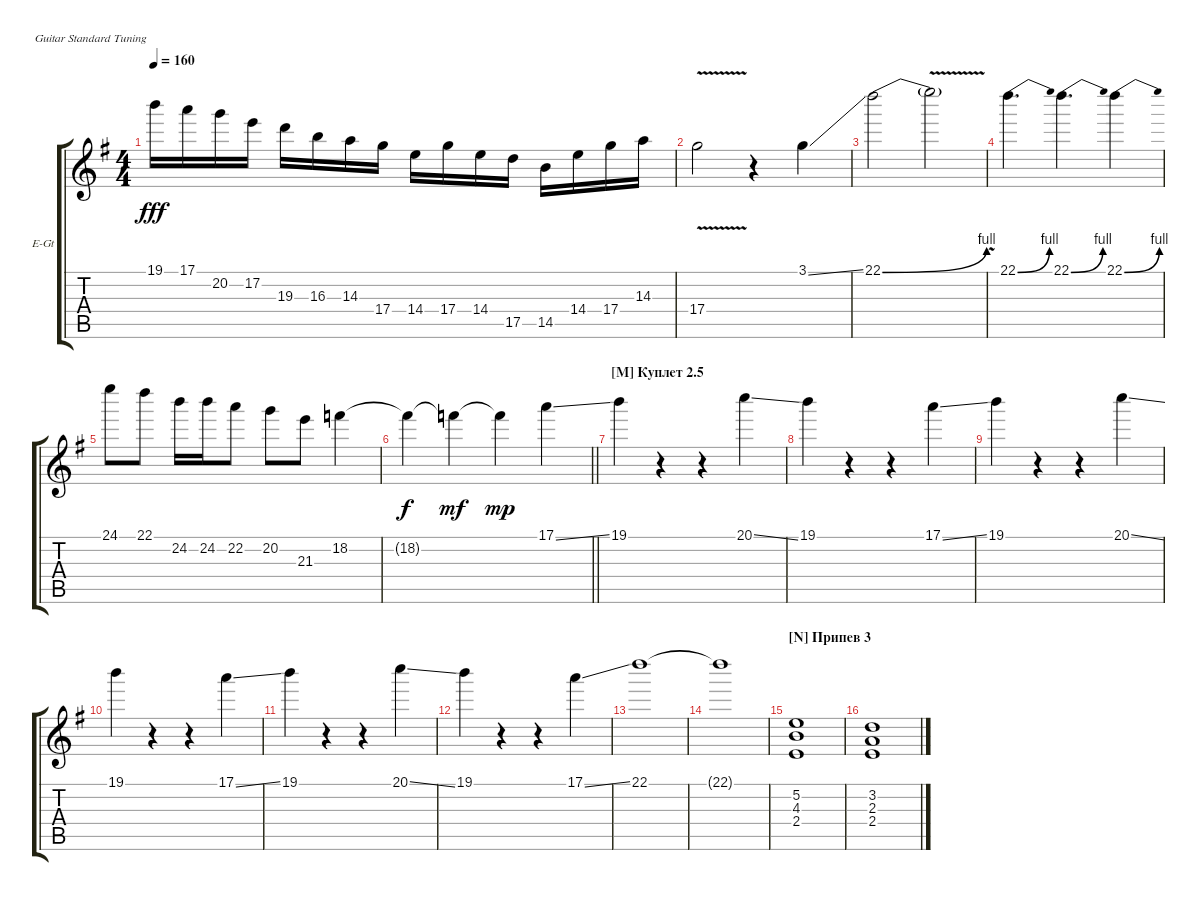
\defaultSystemsLayout 4
\bracketExtendMode groupsimilarinstruments
\firstSystemTrackNameOrientation horizontal
\otherSystemsTrackNameOrientation horizontal
\track ("Electric Guitar" "E-Gt") {instrument distortionguitar}
\staff {score tabs}
\tuning (E4 B3 G3 D3 A2 E2)
\ts (4 4)
\tempo 160
\clef g2
\scale
0.312445
\ks eminor
19.1.16{dy fff} 17.1.16 20.2.16 17.2.16 19.3.16 16.3.16 14.3.16 17.4.16 14.4.16 17.4.16 14.4.16 17.5.16 14.5.16 14.4.16 17.4.16 14.3.16 |
\scale
0.065678 17.4{v}.2 r.4 3.1{ss}.4 |
\scale
0.307692
\scale
0.294393 22.1{be (bend 0 0 15 4)}.2 22.1{v t}.2 |
\scale
0.239769
\scale
0.14486 22.1{be (bend 0 0 15 4)}.4{d} 22.1{be (bend 0 0 15 4)}.4{d} 22.1{be (bend 0 0 15 4)}.4 |
\scale
0.222169
\scale
0.280374 24.1.8 22.1.8 24.2.16 24.2.16 22.2.8 20.2.8 21.3.8 18.2.4 |
\section ("" "")
\scale
0.230769
\scale
0.280374
\barLineRight lightlight
18.2{t}.4{dy f} 18.2{t}.4{dy mf} 18.2{t}.4{dy mp} 17.1{ss}.4 |
\section ("M" "Куплет 2.5")
19.1.4 r.4 r.4 20.1{ss}.4 |
19.1.4 r.4 r.4 17.1{ss}.4 |
19.1.4 r.4 r.4 20.1{ss}.4 |
19.1.4 r.4 r.4 17.1{ss}.4 |
19.1.4 r.4 r.4 20.1{ss}.4 |
19.1.4 r.4 r.4 17.1{ss}.4 |
22.1.1 |
22.1{t}.1 |
\section ("N" "Припев 3")
(2.4 4.3 5.2).1 |
(2.4 2.3 3.2).1
